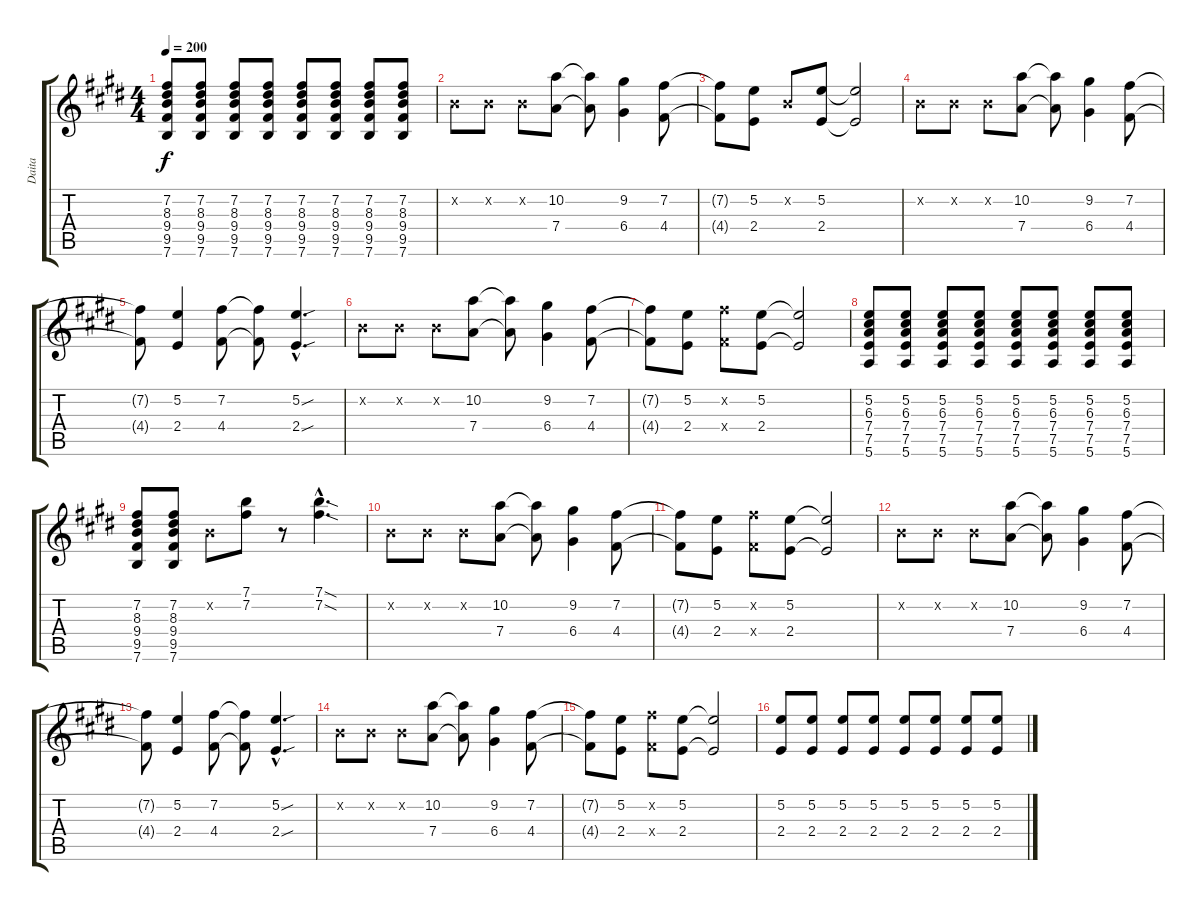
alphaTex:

\track ("Daita" "Daita") {instrument overdrivenguitar}
\staff {score tabs}
\tuning (E4 B3 G3 D3 A2 E2) {hide}
\ts (4 4)
\tempo 200
\clef g2
\ks e
(7.2 8.3 9.4 9.5 7.6).8{dy f} (7.2 8.3 9.4 9.5 7.6).8 (7.2 8.3 9.4 9.5 7.6).8 (7.2 8.3 9.4 9.5 7.6).8 (7.2 8.3 9.4 9.5 7.6).8 (7.2 8.3 9.4 9.5 7.6).8 (7.2 8.3 9.4 9.5 7.6).8 (7.2 8.3 9.4 9.5 7.6).8 |
0.2{x}.8 0.2{x}.8 0.2{x}.8 (10.2 7.4).8 (10.2{t} 7.4{t}).8 (9.2 6.4).4 (7.2 4.4).8 |
(7.2{t} 4.4{t}).8 (5.2 2.4).8 0.2{x}.8 (5.2 2.4).8 (5.2{t} 2.4{t}).2 |
0.2{x}.8 0.2{x}.8 0.2{x}.8 (10.2 7.4).8 (10.2{t} 7.4{t}).8 (9.2 6.4).4 (7.2 4.4).8 |
(7.2{t} 4.4{t}).8 (5.2 2.4).4 (7.2 4.4).8 (7.2{t} 4.4{t}).8 (5.2{sou hac} 2.4{sou hac}).4{d} |
0.2{x}.8 0.2{x}.8 0.2{x}.8 (10.2 7.4).8 (10.2{t} 7.4{t}).8 (9.2 6.4).4 (7.2 4.4).8 |
(7.2{t} 4.4{t}).8 (5.2 2.4).8 (7.2{x} 4.4{x}).8 (5.2 2.4).8 (5.2{t} 2.4{t}).2 |
(5.2 6.3 7.4 7.5 5.6).8 (5.2 6.3 7.4 7.5 5.6).8 (5.2 6.3 7.4 7.5 5.6).8 (5.2 6.3 7.4 7.5 5.6).8 (5.2 6.3 7.4 7.5 5.6).8 (5.2 6.3 7.4 7.5 5.6).8 (5.2 6.3 7.4 7.5 5.6).8 (5.2 6.3 7.4 7.5 5.6).8 |
(7.2 8.3 9.4 9.5 7.6).8 (7.2 8.3 9.4 9.5 7.6).8 0.2{x}.8 (7.1 7.2).8 r.8 (7.1{sod hac} 7.2{sod hac}).4{d} |
0.2{x}.8 0.2{x}.8 0.2{x}.8 (10.2 7.4).8 (10.2{t} 7.4{t}).8 (9.2 6.4).4 (7.2 4.4).8 |
(7.2{t} 4.4{t}).8 (5.2 2.4).8 (7.2{x} 4.4{x}).8 (5.2 2.4).8 (5.2{t} 2.4{t}).2 |
0.2{x}.8 0.2{x}.8 0.2{x}.8 (10.2 7.4).8 (10.2{t} 7.4{t}).8 (9.2 6.4).4 (7.2 4.4).8 |
(7.2{t} 4.4{t}).8 (5.2 2.4).4 (7.2 4.4).8 (7.2{t} 4.4{t}).8 (5.2{sou hac} 2.4{sou hac}).4{d} |
0.2{x}.8 0.2{x}.8 0.2{x}.8 (10.2 7.4).8 (10.2{t} 7.4{t}).8 (9.2 6.4).4 (7.2 4.4).8 |
(7.2{t} 4.4{t}).8 (5.2 2.4).8 (7.2{x} 4.4{x}).8 (5.2 2.4).8 (5.2{t} 2.4{t}).2 |
(5.2 2.4).8 (5.2 2.4).8 (5.2 2.4).8 (5.2 2.4).8 (5.2 2.4).8 (5.2 2.4).8 (5.2 2.4).8 (5.2 2.4).8
